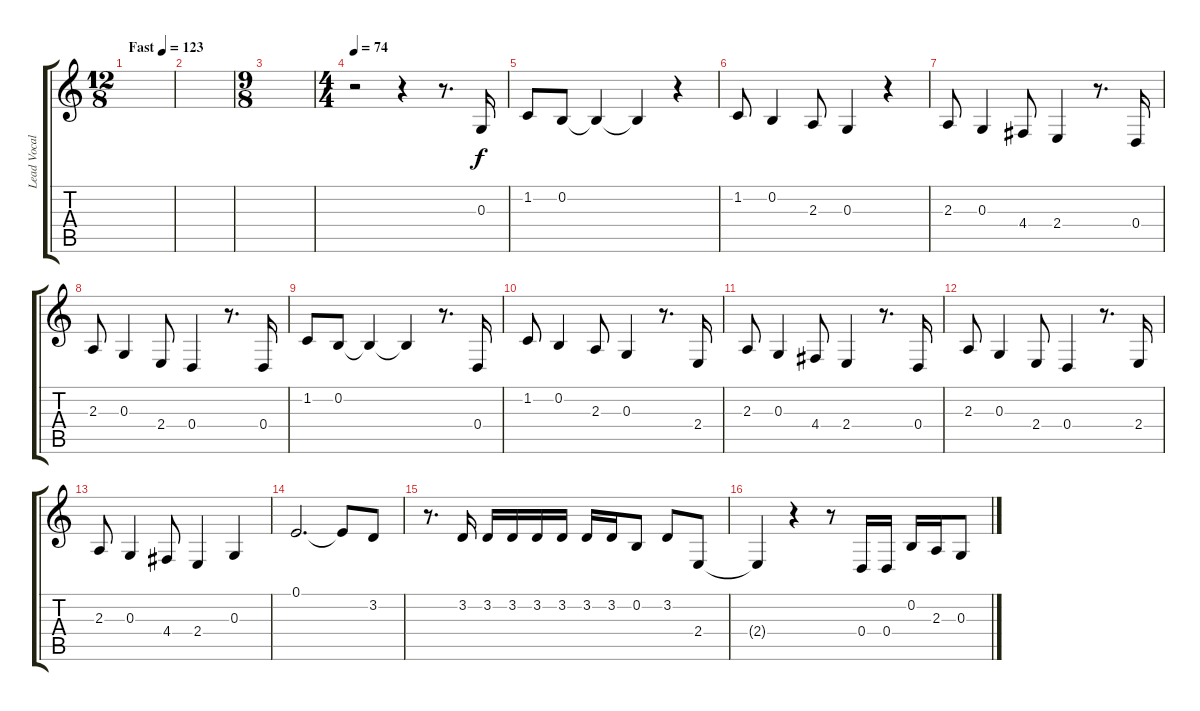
\track ("Lead Vocals" "Lead Vocal") {instrument voiceoohs}
\staff {score tabs}
\tuning (E4 B3 G3 D3 A2 E2) {hide}
\ts (12 8)
\tempo (123 "Fast")
\clef g2
\ks c
|
|
\ts (9 8)
|
\ts (4 4)
\tempo 74
r.2 r.4 r.8{d} 0.3.16 |
1.2.8 0.2.8 0.2{t}.4 0.2{t}.4 r.4 |
1.2.8 0.2.4 2.3.8 0.3.4 r.4 |
2.3.8 0.3.4 4.4.8 2.4.4 r.8{d} 0.4.16 |
2.3.8 0.3.4 2.4.8 0.4.4 r.8{d} 0.4.16 |
1.2.8 0.2.8 0.2{t}.4 0.2{t}.4 r.8{d} 0.4.16 |
1.2.8 0.2.4 2.3.8 0.3.4 r.8{d} 2.4.16 |
2.3.8 0.3.4 4.4.8 2.4.4 r.8{d} 0.4.16 |
2.3.8 0.3.4 2.4.8 0.4.4 r.8{d} 2.4.16 |
2.3.8 0.3.4 4.4.8 2.4.4 0.3.4 |
0.1.2{d} 0.1{t}.8 3.2.8 |
r.8{d} 3.2.16 3.2.16 3.2.16 3.2.16 3.2.16 3.2.16 3.2.16 0.2.8 3.2.8 2.4.8 |
2.4{t}.4 r.4 r.8 0.4.16 0.4.16 0.2.16 2.3.16 0.3.8
